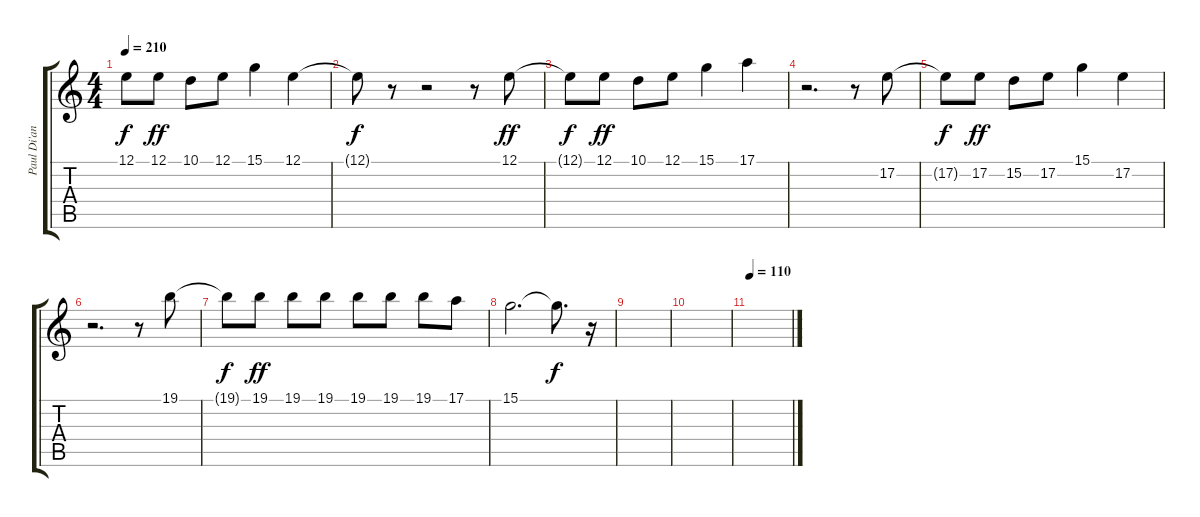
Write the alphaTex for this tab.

\track ("Paul Di'anno" "Paul Di'an") {instrument choiraahs}
\staff {score tabs}
\tuning (E4 B3 G3 D3 A2 E2) {hide}
\ts (4 4)
\tempo 210
\clef g2
\ks c
12.1{t}.8{dy f} 12.1.8{dy ff} 10.1.8 12.1.8 15.1.4 12.1.4 |
12.1{t}.8{dy f} r.8 r.2 r.8 12.1.8{dy ff} |
12.1{t}.8{dy f} 12.1.8{dy ff} 10.1.8 12.1.8 15.1.4 17.1.4 |
r.2{d} r.8 17.2.8 |
17.2{t}.8{dy f} 17.2.8{dy ff} 15.2.8 17.2.8 15.1.4 17.2.4 |
r.2{d} r.8 19.1.8 |
19.1{t}.8{dy f} 19.1.8{dy ff} 19.1.8 19.1.8 19.1.8 19.1.8 19.1.8 17.1.8 |
15.1.2{d} 15.1{t}.8{d dy f} r.16 |
|
|
\tempo 110
